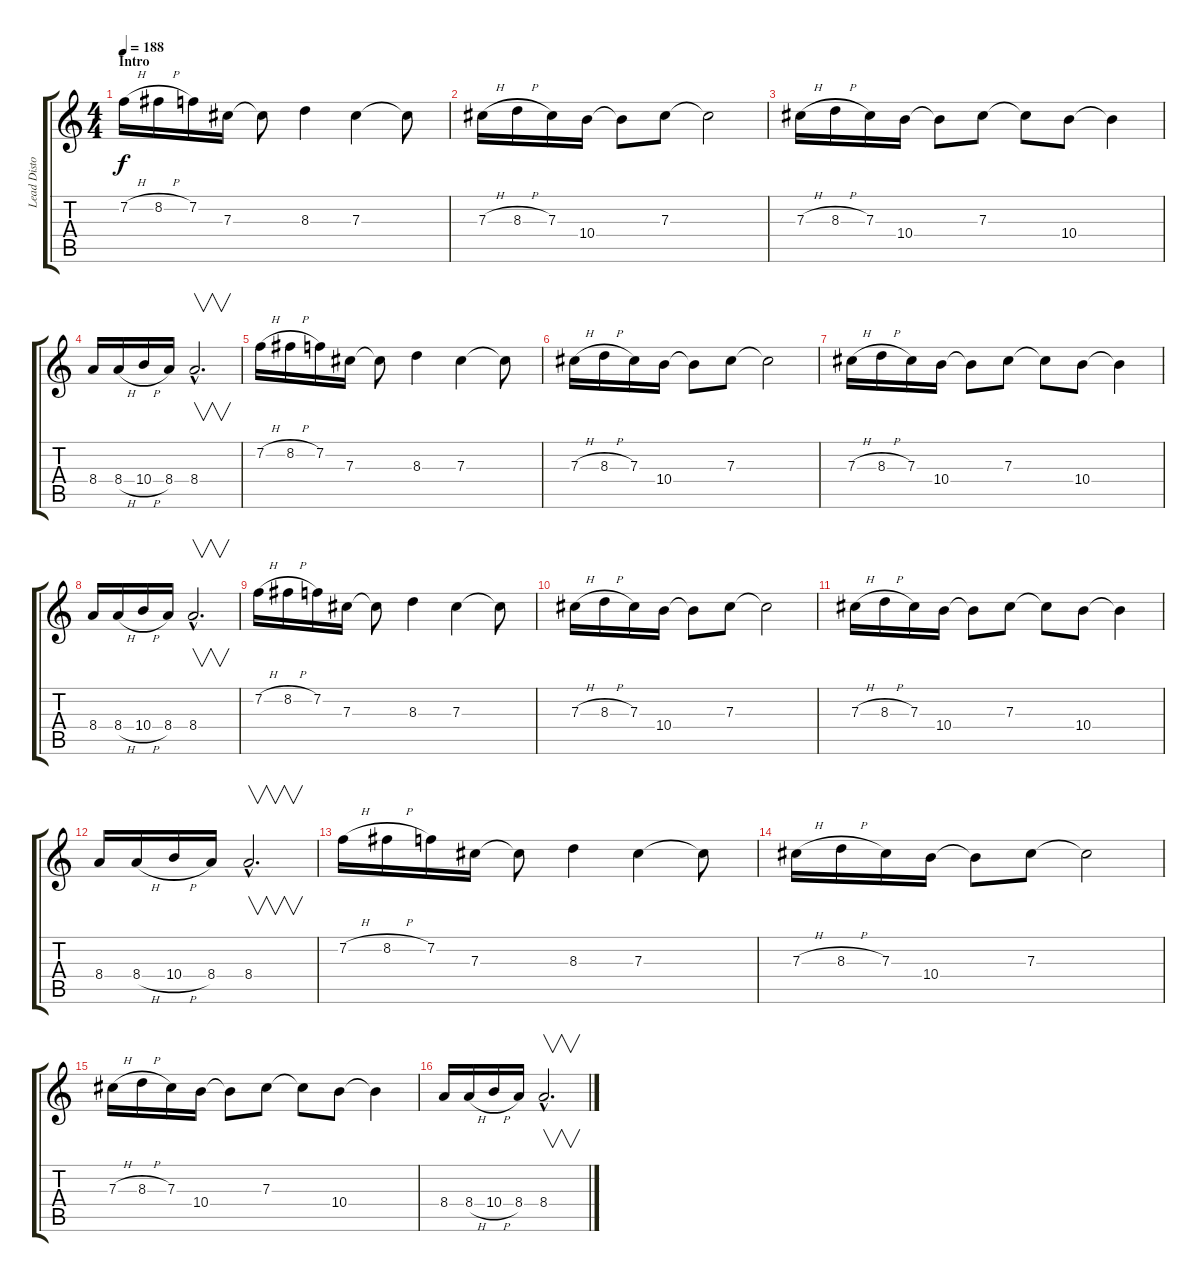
\track ("Lead Distortion" "Lead Disto") {instrument overdrivenguitar}
\staff {score tabs}
\tuning (Eb4 Bb3 Gb3 Db3 Ab2 Eb2) {hide}
\ts (4 4)
\section ("" "Intro")
\tempo 188
\clef g2
\ks c
7.2{h}.16{dy f instrument overdrivenguitar} 8.2{h}.16 7.2.16 7.3.16 7.3{t}.8 8.3.4 7.3.4 7.3{t}.8 |
7.3{h}.16 8.3{h}.16 7.3.16 10.4.16 10.4{t}.8 7.3.8 7.3{t}.2 |
7.3{h}.16 8.3{h}.16 7.3.16 10.4.16 10.4{t}.8 7.3.8 7.3{t}.8 10.4.8 10.4{t}.4 |
8.4.16 8.4{h}.16 10.4{h}.16 8.4.16 8.4{hac}.2{v d} |
7.2{h}.16 8.2{h}.16 7.2.16 7.3.16 7.3{t}.8 8.3.4 7.3.4 7.3{t}.8 |
7.3{h}.16 8.3{h}.16 7.3.16 10.4.16 10.4{t}.8 7.3.8 7.3{t}.2 |
7.3{h}.16 8.3{h}.16 7.3.16 10.4.16 10.4{t}.8 7.3.8 7.3{t}.8 10.4.8 10.4{t}.4 |
8.4.16 8.4{h}.16 10.4{h}.16 8.4.16 8.4{hac}.2{v d} |
7.2{h}.16 8.2{h}.16 7.2.16 7.3.16 7.3{t}.8 8.3.4 7.3.4 7.3{t}.8 |
7.3{h}.16 8.3{h}.16 7.3.16 10.4.16 10.4{t}.8 7.3.8 7.3{t}.2 |
7.3{h}.16 8.3{h}.16 7.3.16 10.4.16 10.4{t}.8 7.3.8 7.3{t}.8 10.4.8 10.4{t}.4 |
8.4.16 8.4{h}.16 10.4{h}.16 8.4.16 8.4{hac}.2{v d} |
7.2{h}.16 8.2{h}.16 7.2.16 7.3.16 7.3{t}.8 8.3.4 7.3.4 7.3{t}.8 |
7.3{h}.16 8.3{h}.16 7.3.16 10.4.16 10.4{t}.8 7.3.8 7.3{t}.2 |
7.3{h}.16 8.3{h}.16 7.3.16 10.4.16 10.4{t}.8 7.3.8 7.3{t}.8 10.4.8 10.4{t}.4 |
8.4.16 8.4{h}.16 10.4{h}.16 8.4.16 8.4{hac}.2{v d}
